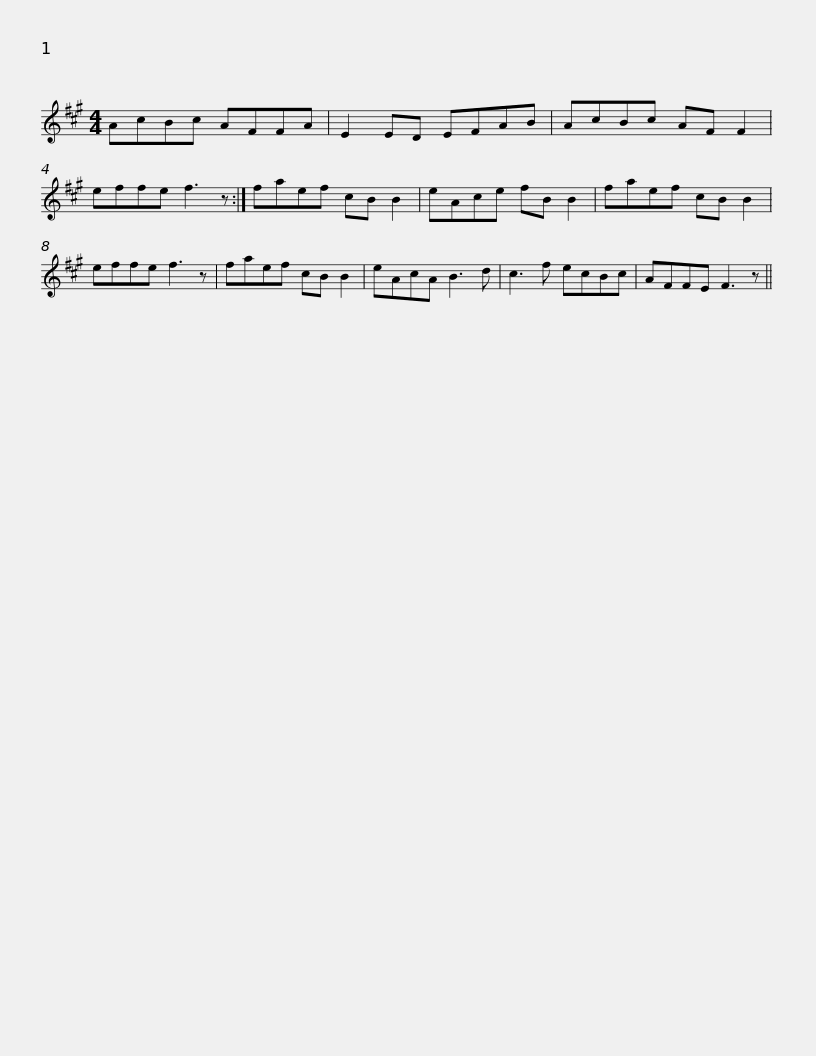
X:1
L:1/8
M:4/4
I:linebreak $
K:A
V:1 treble
V:1
 AcBc AFFA | E2 ED EFAB | AcBc AF F2 | effe f3 z :| faef cB B2 | %5
 eAce fB B2 |$ faef cB B2 | effe f3 z | faef cB B2 | eAcA B3 d | %10
 c3 f ecBc | AFFE F3 z || %12
